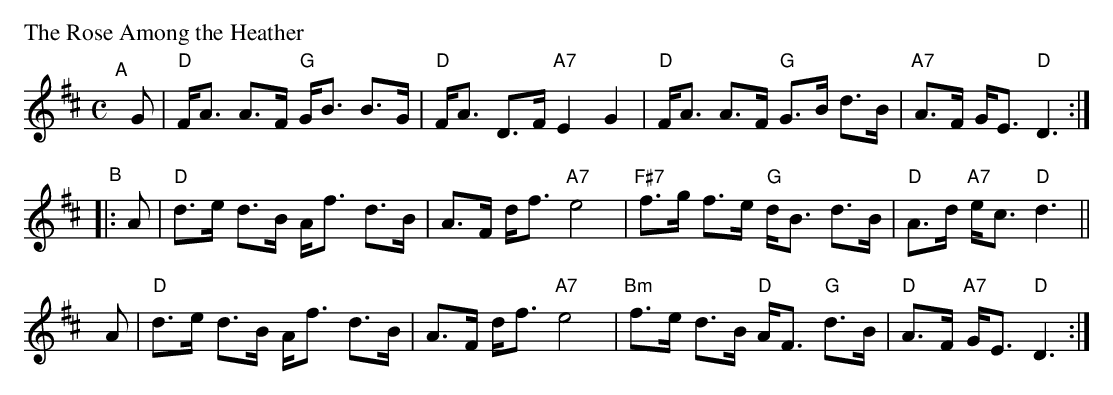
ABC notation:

X:1
P: The Rose Among the Heather
M: C
L: 1/8
K: D
"^A"[|] G \
| "D"F<A A>F "G"G<B B>G | "D"F<A D>F "A7"E2 G2 \
| "D"F<A A>F "G"G>B d>B | "A7"A>F G<E "D"D3 :|
"^B" |: A \
| "D"d>e d>B A<f d>B | A>F d<f "A7"e4 \
| "F#7"f>g f>e "G"d<B d>B | "D"A>d "A7"e<c "D"d3 ||
yA \
| "D"d>e d>B A<f d>B | A>F d<f "A7"e4 \
| "Bm"f>e d>B "D"A<F "G"d>B | "D"A>F "A7"G<E "D"D3 :|
